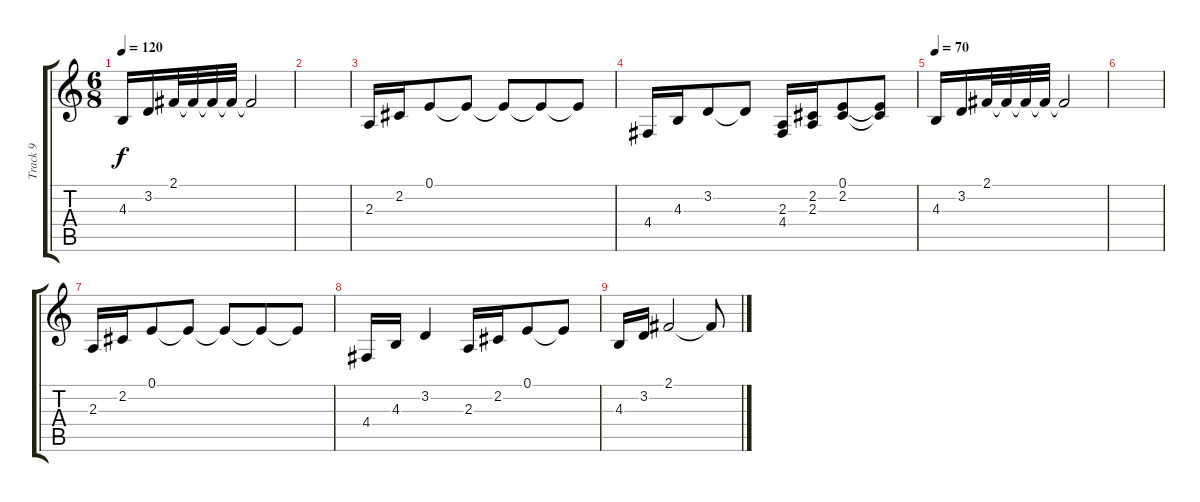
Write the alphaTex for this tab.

\track ("Track 9" "Track 9") {instrument orchestralharp}
\staff {score tabs}
\tuning (E4 B3 G3 D3 A2 E2) {hide}
\ts (6 8)
\tempo 120
\clef g2
\ks c
4.3.16{dy f} 3.2.16 2.1.32 2.1{t}.32 2.1{t}.32 2.1{t}.32 2.1{t}.2 |
|
2.3.16 2.2.16 0.1.8 0.1{t}.8 0.1{t}.8 0.1{t}.8 0.1{t}.8 |
4.4.16 4.3.16 3.2.8 3.2{t}.8 (2.3 4.4).16 (2.2 2.3).16 (0.1 2.2).8 (0.1{t} 2.2{t}).8 |
\tempo 70
4.3.16 3.2.16 2.1.32 2.1{t}.32 2.1{t}.32 2.1{t}.32 2.1{t}.2 |
|
2.3.16 2.2.16 0.1.8 0.1{t}.8 0.1{t}.8 0.1{t}.8 0.1{t}.8 |
4.4.16 4.3.16 3.2.4 2.3.16 2.2.16 0.1.8 0.1{t}.8 |
4.3.16 3.2.16 2.1.2 2.1{t}.8
